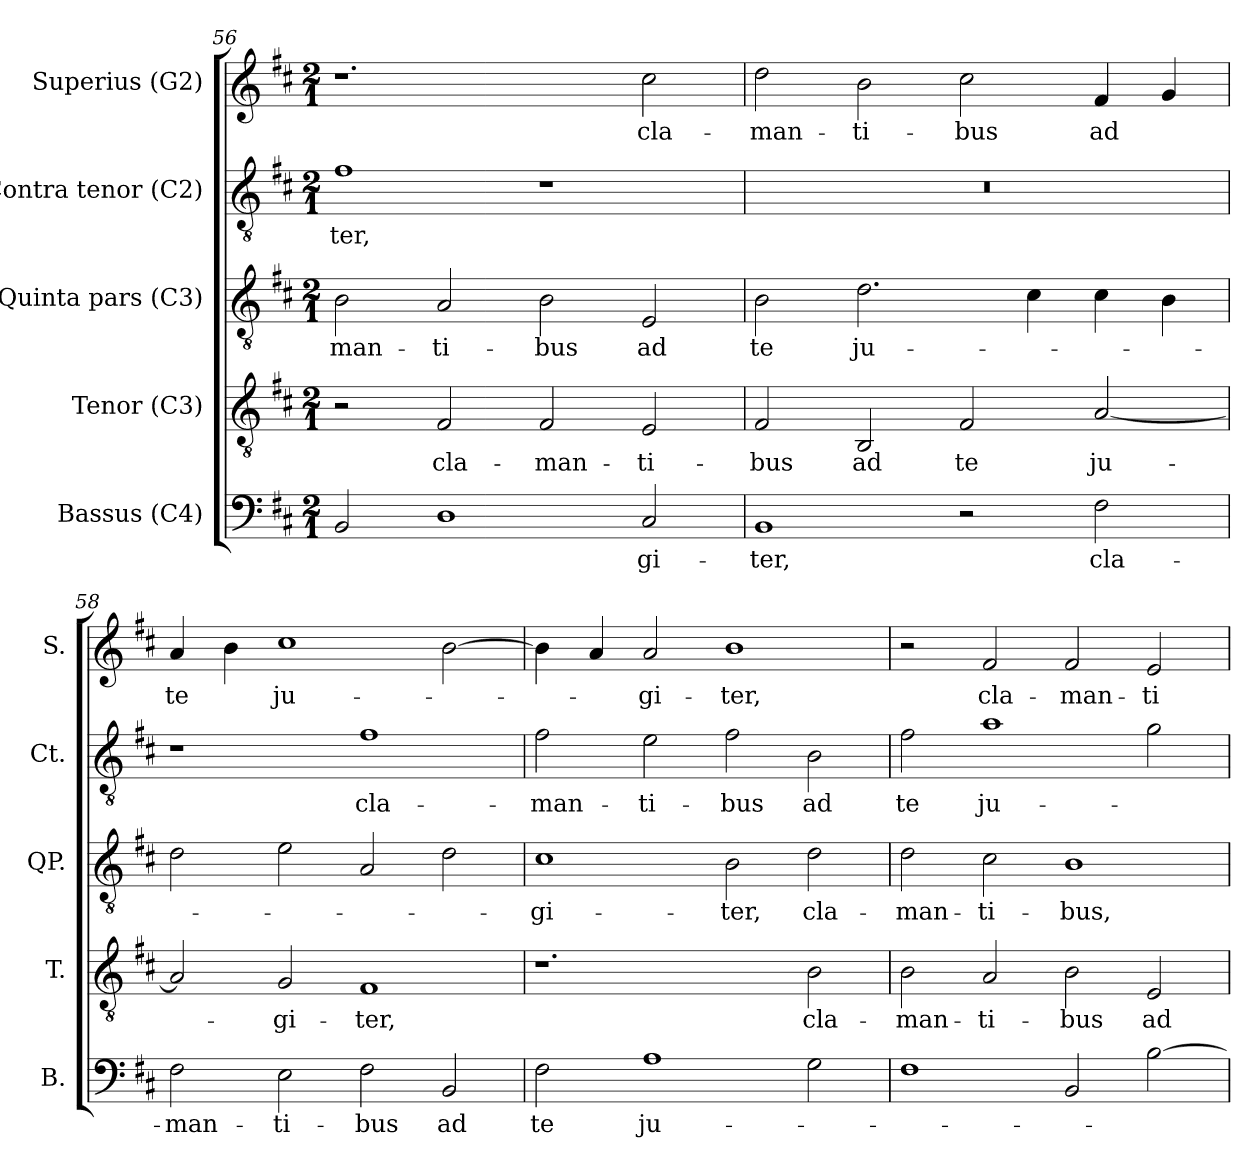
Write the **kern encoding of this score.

**kern	**text	**kern	**text	**kern	**text	**kern	**text	**kern	**text
*part5	*part5	*part4	*part4	*part3	*part3	*part2	*part2	*part1	*part1
*staff5	*staff5	*staff4	*staff4	*staff3	*staff3	*staff2	*staff2	*staff1	*staff1
*I"Bassus (C4)	*	*I"Tenor (C3)	*	*I"Quinta pars (C3)	*	*I"Contra tenor (C2)	*	*I"Superius (G2)	*
*I'B.	*	*I'T.	*	*I'QP.	*	*I'Ct.	*	*I'S.	*
*clefF4	*	*clefGv2	*	*clefGv2	*	*clefGv2	*	*clefG2	*
*	*	*ITrd7c12	*	*ITrd7c12	*	*	*	*	*
*k[f#c#]	*	*k[f#c#]	*	*k[f#c#]	*	*k[f#c#]	*	*k[f#c#]	*
*D:	*	*D:	*	*D:	*	*D:	*	*D:	*
*M2/1	*	*M2/1	*	*M2/1	*	*M2/1	*	*M2/1	*
=56	=56	=56	=56	=56	=56	=56	=56	=56	=56
!	!	!	!	!	!LO:LY:b:color=#000000	!	!	!	!
!	!	!	!	!	!	!	!LO:LY:b:color=#000000	!	!
2BBi/	.	2r	.	2BBi\	-man-	1f#i	-ter,	1.r	.
!	!	!	!LO:LY:b:color=#000000	!	!	!	!	!	!
!	!	!	!	!	!LO:LY:b:color=#000000	!	!	!	!
1Di	.	2FF#i/	cla-	2AAi/	-ti-	.	.	.	.
!	!	!	!LO:LY:b:color=#000000	!	!	!	!	!	!
!	!	!	!	!	!LO:LY:b:color=#000000	!	!	!	!
.	.	2FF#i/	-man-	2BBi\	-bus	1r	.	.	.
!	!LO:LY:b:color=#000000	!	!	!	!	!	!	!	!
!	!	!	!LO:LY:b:color=#000000	!	!	!	!	!	!
!	!	!	!	!	!LO:LY:b:color=#000000	!	!	!	!
!	!	!	!	!	!	!	!	!	!LO:LY:b:color=#000000
2C#i/	-gi-	2EEi/	-ti-	2EEi/	ad	.	.	2cc#i\	cla-
!!LO:LB:g=z
=57	=57	=57	=57	=57	=57	=57	=57	=57	=57
!	!LO:LY:b:color=#000000	!	!	!	!	!	!	!	!
!	!	!	!LO:LY:b:color=#000000	!	!	!	!	!	!
!	!	!	!	!	!LO:LY:b:color=#000000	!LO:N:vis=1	!	!	!
!	!	!	!	!	!	!	!	!	!LO:LY:b:color=#000000
1BBi	-ter,	2FF#i/	-bus	2BBi\	te	0r	.	2ddi\	-man-
!	!	!	!LO:LY:b:color=#000000	!	!	!	!	!	!
!	!	!	!	!	!LO:LY:b:color=#000000	!	!	!	!
!	!	!	!	!	!	!	!	!	!LO:LY:b:color=#000000
.	.	2BBBi/	ad	2.Di\	ju-	.	.	2bi\	-ti-
!	!	!	!LO:LY:b:color=#000000	!	!	!	!	!	!
!	!	!	!	!	!	!	!	!	!LO:LY:b:color=#000000
2r	.	2FF#i/	te	.	.	.	.	2cc#i\	-bus
.	.	.	.	4C#i\	.	.	.	.	.
!	!LO:LY:b:color=#000000	!	!	!	!	!	!	!	!
!	!	!	!LO:LY:b:color=#000000	!	!	!	!	!	!
!	!	!	!	!	!	!	!	!	!LO:LY:b:color=#000000
2F#i\	cla-	[2AAi/	ju-	4C#i\	.	.	.	4f#i/	ad
.	.	.	.	4BBi\	.	.	.	4gi/	.
=58	=58	=58	=58	=58	=58	=58	=58	=58	=58
!	!LO:LY:b:color=#000000	!	!	!	!	!	!	!	!
!	!	!	!	!	!	!	!	!	!LO:LY:b:color=#000000
2F#i\	-man-	2AAi/]	.	2Di\	.	1r	.	4ai/	te
.	.	.	.	.	.	.	.	4bi\	.
!	!LO:LY:b:color=#000000	!	!	!	!	!	!	!	!
!	!	!	!LO:LY:b:color=#000000	!	!	!	!	!	!
!	!	!	!	!	!	!	!	!	!LO:LY:b:color=#000000
2Ei\	-ti-	2GGi/	-gi-	2Ei\	.	.	.	1cc#i	ju-
!	!LO:LY:b:color=#000000	!	!	!	!	!	!	!	!
!	!	!	!LO:LY:b:color=#000000	!	!	!	!	!	!
!	!	!	!	!	!	!	!LO:LY:b:color=#000000	!	!
2F#i\	-bus	1FF#i	-ter,	2AAi/	.	1f#i	cla-	.	.
!	!LO:LY:b:color=#000000	!	!	!	!	!	!	!	!
2BBi/	ad	.	.	2Di\	.	.	.	[2bi\	.
=59	=59	=59	=59	=59	=59	=59	=59	=59	=59
!	!LO:LY:b:color=#000000	!	!	!	!	!	!	!	!
!	!	!	!	!	!LO:LY:b:color=#000000	!	!	!	!
!	!	!	!	!	!	!	!LO:LY:b:color=#000000	!	!
2F#i\	te	1.r	.	1C#i	-gi-	2f#i\	-man-	4bi\]	.
.	.	.	.	.	.	.	.	4ai/	.
!	!LO:LY:b:color=#000000	!	!	!	!	!	!	!	!
!	!	!	!	!	!	!	!LO:LY:b:color=#000000	!	!
!	!	!	!	!	!	!	!	!	!LO:LY:b:color=#000000
1Ai	ju-	.	.	.	.	2ei\	-ti-	2ai/	-gi-
!	!	!	!	!	!LO:LY:b:color=#000000	!	!	!	!
!	!	!	!	!	!	!	!LO:LY:b:color=#000000	!	!
!	!	!	!	!	!	!	!	!	!LO:LY:b:color=#000000
.	.	.	.	2BBi\	-ter,	2f#i\	-bus	1bi	-ter,
!	!	!	!LO:LY:b:color=#000000	!	!	!	!	!	!
!	!	!	!	!	!LO:LY:b:color=#000000	!	!	!	!
!	!	!	!	!	!	!	!LO:LY:b:color=#000000	!	!
2Gi\	.	2BBi\	cla-	2Di\	cla-	2Bi\	ad	.	.
=60	=60	=60	=60	=60	=60	=60	=60	=60	=60
!	!	!	!LO:LY:b:color=#000000	!	!	!	!	!	!
!	!	!	!	!	!LO:LY:b:color=#000000	!	!	!	!
!	!	!	!	!	!	!	!LO:LY:b:color=#000000	!	!
1F#i	.	2BBi\	-man-	2Di\	-man-	2f#i\	te	2r	.
!	!	!	!LO:LY:b:color=#000000	!	!	!	!	!	!
!	!	!	!	!	!LO:LY:b:color=#000000	!	!	!	!
!	!	!	!	!	!	!	!LO:LY:b:color=#000000	!	!
!	!	!	!	!	!	!	!	!	!LO:LY:b:color=#000000
.	.	2AAi/	-ti-	2C#i\	-ti-	1ai	ju-	2f#i/	cla-
!	!	!	!LO:LY:b:color=#000000	!	!	!	!	!	!
!	!	!	!	!	!LO:LY:b:color=#000000	!	!	!	!
!	!	!	!	!	!	!	!	!	!LO:LY:b:color=#000000
2BBi/	.	2BBi\	-bus	1BBi	-bus,	.	.	2f#i/	-man-
!	!	!	!LO:LY:b:color=#000000	!	!	!	!	!	!
!	!	!	!	!	!	!	!	!	!LO:LY:b:color=#000000
[2Bi\	.	2EEi/	ad	.	.	2gi\	.	2ei/	-ti-
=	=	=	=	=	=	=	=	=	=
*-	*-	*-	*-	*-	*-	*-	*-	*-	*-
